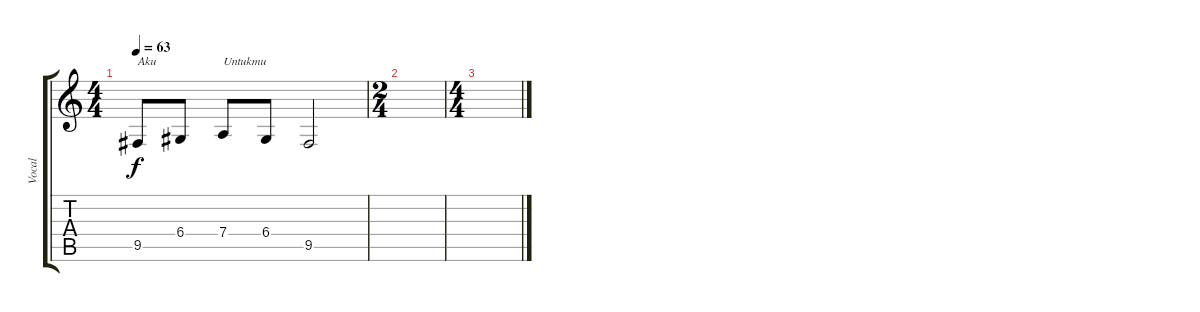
\track ("Vocal" "Vocal") {instrument viola}
\staff {score tabs}
\tuning (E4 B3 G3 D3 A2 E2) {hide}
\ts (4 4)
\tempo 63
\clef g2
\ks c
9.5.8{txt "Aku" dy f} 6.4.8 7.4.8{txt "Untukmu"} 6.4.8 9.5.2 |
\ts (2 4)
|
\ts (4 4)
